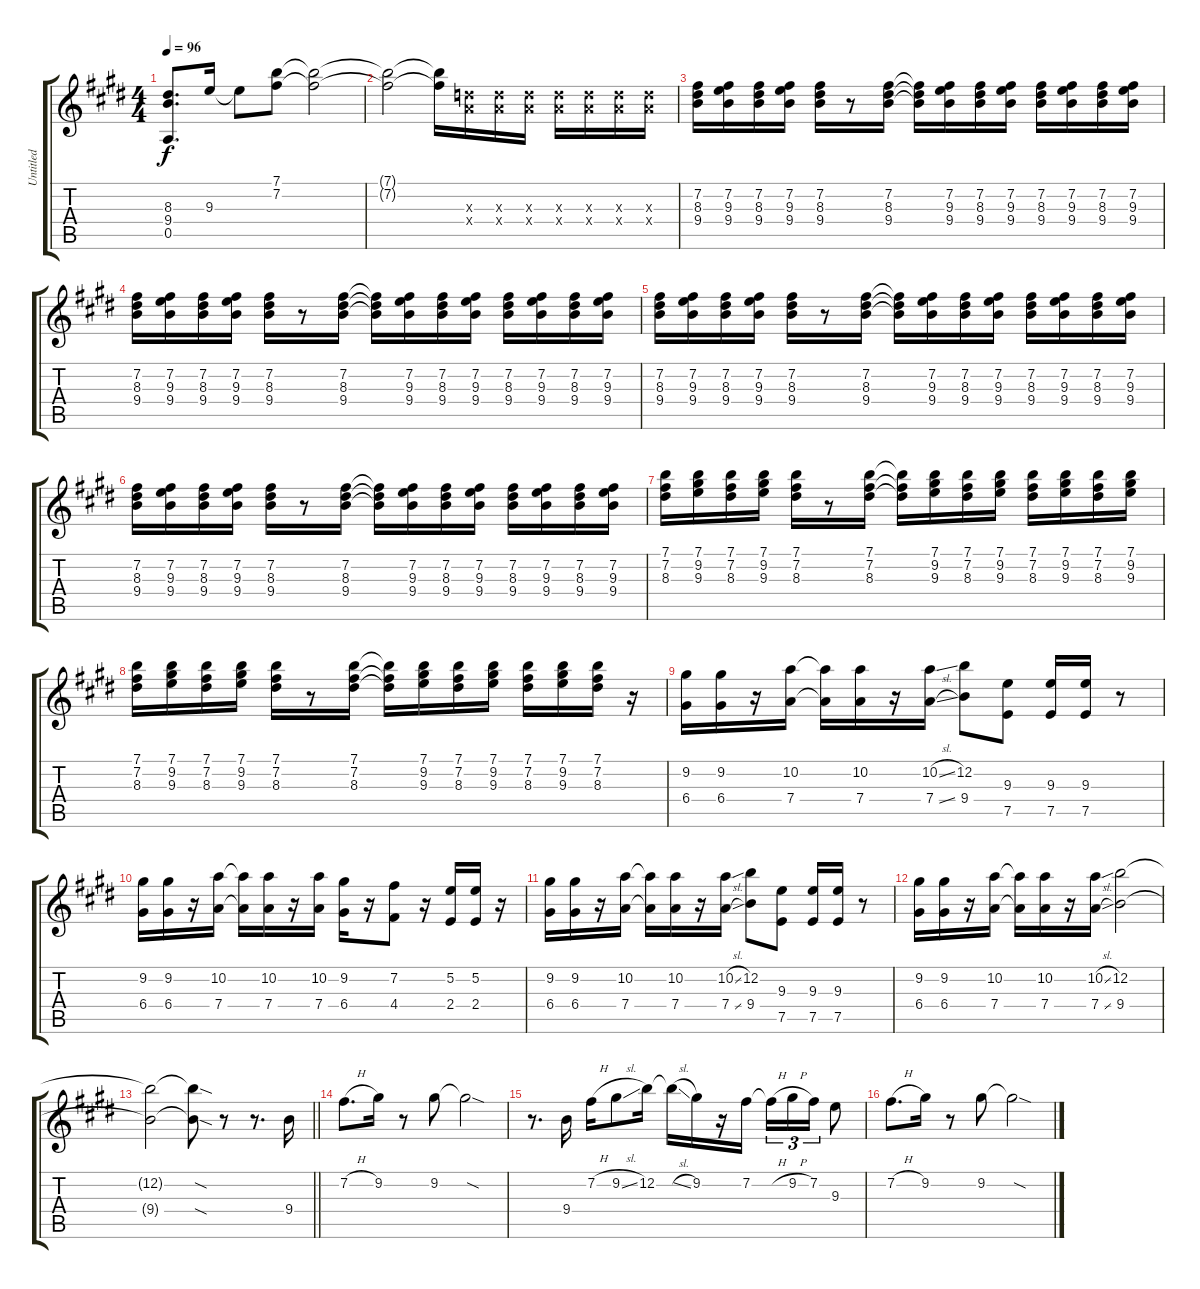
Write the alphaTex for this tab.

\track ("Untitled" "Untitled") {instrument overdrivenguitar}
\staff {score tabs}
\tuning (E4 B3 G3 D3 A2 E2) {hide}
\ts (4 4)
\tempo 96
\clef g2
\ks e
(8.3 9.4 0.5).8{d dy f instrument overdrivenguitar} 9.3.16 9.3{t}.8 (7.1 7.2).8 (7.1{t} 7.2{t}).2 |
\ks c#minor
(7.1{t} 7.2{t}).2 (7.1{t} 7.2{t}).16 (7.3{x} 7.4{x}).16 (7.3{x} 7.4{x}).16 (7.3{x} 7.4{x}).16 (7.3{x} 7.4{x}).16 (7.3{x} 7.4{x}).16 (7.3{x} 7.4{x}).16 (7.3{x} 7.4{x}).16 |
(7.2 8.3 9.4).16 (7.2 9.3 9.4).16 (7.2 8.3 9.4).16 (7.2 9.3 9.4).16 (7.2 8.3 9.4).16{txt ""} r.8 (7.2 8.3 9.4).16 (7.2{t} 8.3{t} 9.4{t}).16 (7.2 9.3 9.4).16 (7.2 8.3 9.4).16 (7.2 9.3 9.4).16 (7.2 8.3 9.4).16 (7.2 9.3 9.4).16 (7.2 8.3 9.4).16 (7.2 9.3 9.4).16 |
(7.2 8.3 9.4).16 (7.2 9.3 9.4).16 (7.2 8.3 9.4).16 (7.2 9.3 9.4).16 (7.2 8.3 9.4).16 r.8 (7.2 8.3 9.4).16 (7.2{t} 8.3{t} 9.4{t}).16 (7.2 9.3 9.4).16 (7.2 8.3 9.4).16 (7.2 9.3 9.4).16 (7.2 8.3 9.4).16 (7.2 9.3 9.4).16 (7.2 8.3 9.4).16 (7.2 9.3 9.4).16 |
(7.2 8.3 9.4).16 (7.2 9.3 9.4).16 (7.2 8.3 9.4).16 (7.2 9.3 9.4).16 (7.2 8.3 9.4).16 r.8 (7.2 8.3 9.4).16 (7.2{t} 8.3{t} 9.4{t}).16 (7.2 9.3 9.4).16 (7.2 8.3 9.4).16 (7.2 9.3 9.4).16 (7.2 8.3 9.4).16 (7.2 9.3 9.4).16 (7.2 8.3 9.4).16 (7.2 9.3 9.4).16 |
(7.2 8.3 9.4).16 (7.2 9.3 9.4).16 (7.2 8.3 9.4).16 (7.2 9.3 9.4).16 (7.2 8.3 9.4).16 r.8 (7.2 8.3 9.4).16 (7.2{t} 8.3{t} 9.4{t}).16 (7.2 9.3 9.4).16 (7.2 8.3 9.4).16 (7.2 9.3 9.4).16 (7.2 8.3 9.4).16 (7.2 9.3 9.4).16 (7.2 8.3 9.4).16 (7.2 9.3 9.4).16 |
(7.1 7.2 8.3).16 (7.1 9.2 9.3).16 (7.1 7.2 8.3).16 (7.1 9.2 9.3).16 (7.1 7.2 8.3).16 r.8 (7.1 7.2 8.3).16 (7.1{t} 7.2{t} 8.3{t}).16 (7.1 9.2 9.3).16 (7.1 7.2 8.3).16 (7.1 9.2 9.3).16 (7.1 7.2 8.3).16 (7.1 9.2 9.3).16 (7.1 7.2 8.3).16 (7.1 9.2 9.3).16 |
(7.1 7.2 8.3).16 (7.1 9.2 9.3).16 (7.1 7.2 8.3).16 (7.1 9.2 9.3).16 (7.1 7.2 8.3).16 r.8 (7.1 7.2 8.3).16 (7.1{t} 7.2{t} 8.3{t}).16 (7.1 9.2 9.3).16 (7.1 7.2 8.3).16 (7.1 9.2 9.3).16 (7.1 7.2 8.3).16 (7.1 9.2 9.3).16 (7.1 7.2 8.3).16 r.16 |
\ks e
(9.2 6.4).16 (9.2 6.4).16 r.16 (10.2 7.4).16 (10.2{t} 7.4{t}).16 (10.2 7.4).16 r.16 (10.2{sl} 7.4{sl}).16 (12.2 9.4).8 (9.3 7.5).8 (9.3 7.5).16 (9.3 7.5).16 r.8 |
\ks c#minor
(9.2 6.4).16 (9.2 6.4).16 r.16 (10.2 7.4).16 (10.2{t} 7.4{t}).16 (10.2 7.4).16 r.16 (10.2 7.4).16 (9.2 6.4).16 r.16 (7.2 4.4).8 r.16 (5.2 2.4).16 (5.2 2.4).16 r.16 |
(9.2 6.4).16 (9.2 6.4).16 r.16 (10.2 7.4).16 (10.2{t} 7.4{t}).16 (10.2 7.4).16 r.16 (10.2{sl} 7.4{sl}).16 (12.2 9.4).8 (9.3 7.5).8 (9.3 7.5).16 (9.3 7.5).16 r.8 |
(9.2 6.4).16 (9.2 6.4).16 r.16 (10.2 7.4).16 (10.2{t} 7.4{t}).16 (10.2 7.4).16 r.16 (10.2{sl} 7.4{sl}).16 (12.2 9.4).2 |
\barLineRight lightlight
(12.2{t} 9.4{t}).2 (12.2{sod t} 9.4{sod t}).8 r.8 r.8{d} 9.4.16 |
\ks e
7.2{h}.8{d} 9.2.16 r.8 9.2.8 9.2{sod t}.2 |
\ks c#minor
r.8{d} 9.4.16 7.2{h}.16 9.2{sl}.8 12.2.16 12.2{sl t}.16 9.2.16 r.16 7.2.16 7.2{h t}.16{tu (3 2)} 9.2{h}.16{tu (3 2)} 7.2.16{tu (3 2)} 9.3.8 |
7.2{h}.8{d} 9.2.16 r.8 9.2.8 9.2{sod t}.2
